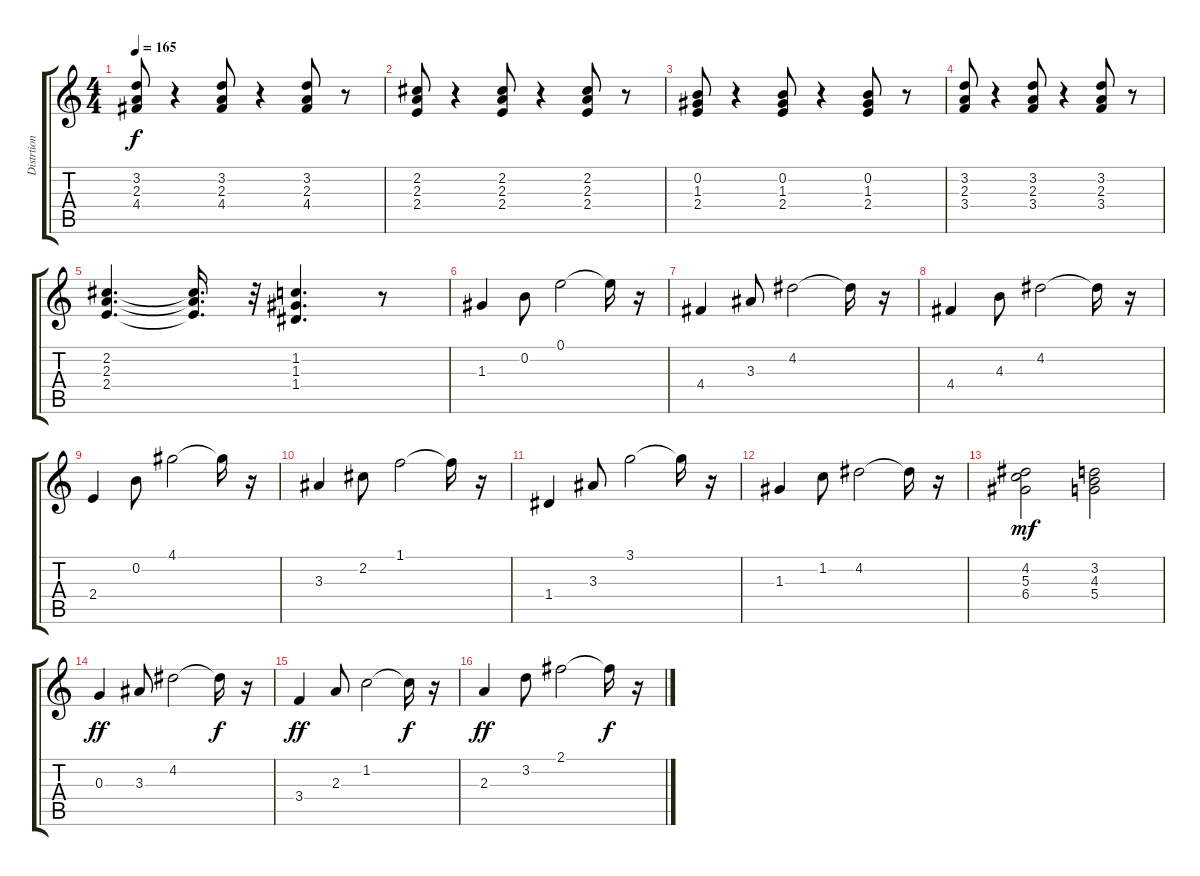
\track ("Distrtion Guitar" "Distrtion ") {instrument distortionguitar}
\staff {score tabs}
\tuning (E4 B3 G3 D3 A2 E2) {hide}
\ts (4 4)
\tempo 165
\clef g2
\ks c
(3.2 2.3 4.4).8{dy f} r.4 (3.2 2.3 4.4).8 r.4 (3.2 2.3 4.4).8 r.8 |
(2.2 2.3 2.4).8 r.4 (2.2 2.3 2.4).8 r.4 (2.2 2.3 2.4).8 r.8 |
(0.2 1.3 2.4).8 r.4 (0.2 1.3 2.4).8 r.4 (0.2 1.3 2.4).8 r.8 |
(3.2 2.3 3.4).8 r.4 (3.2 2.3 3.4).8 r.4 (3.2 2.3 3.4).8 r.8 |
(2.2 2.3 2.4).4{d} (2.2{t} 2.3{t} 2.4{t}).16{d} r.32 (1.2 1.3 1.4).4{d} r.8 |
1.3.4 0.2.8 0.1.2 0.1{t}.16 r.16 |
4.4.4 3.3.8 4.2.2 4.2{t}.16 r.16 |
4.4.4 4.3.8 4.2.2 4.2{t}.16 r.16 |
2.4.4 0.2.8 4.1.2 4.1{t}.16 r.16 |
3.3.4 2.2.8 1.1.2 1.1{t}.16 r.16 |
1.4.4 3.3.8 3.1.2 3.1{t}.16 r.16 |
1.3.4 1.2.8 4.2.2 4.2{t}.16 r.16 |
(4.2 5.3 6.4).2{dy mf} (3.2 4.3 5.4).2 |
0.3.4{dy ff} 3.3.8 4.2.2 4.2{t}.16{dy f} r.16 |
3.4.4{dy ff} 2.3.8 1.2.2 1.2{t}.16{dy f} r.16 |
2.3.4{dy ff} 3.2.8 2.1.2 2.1{t}.16{dy f} r.16
